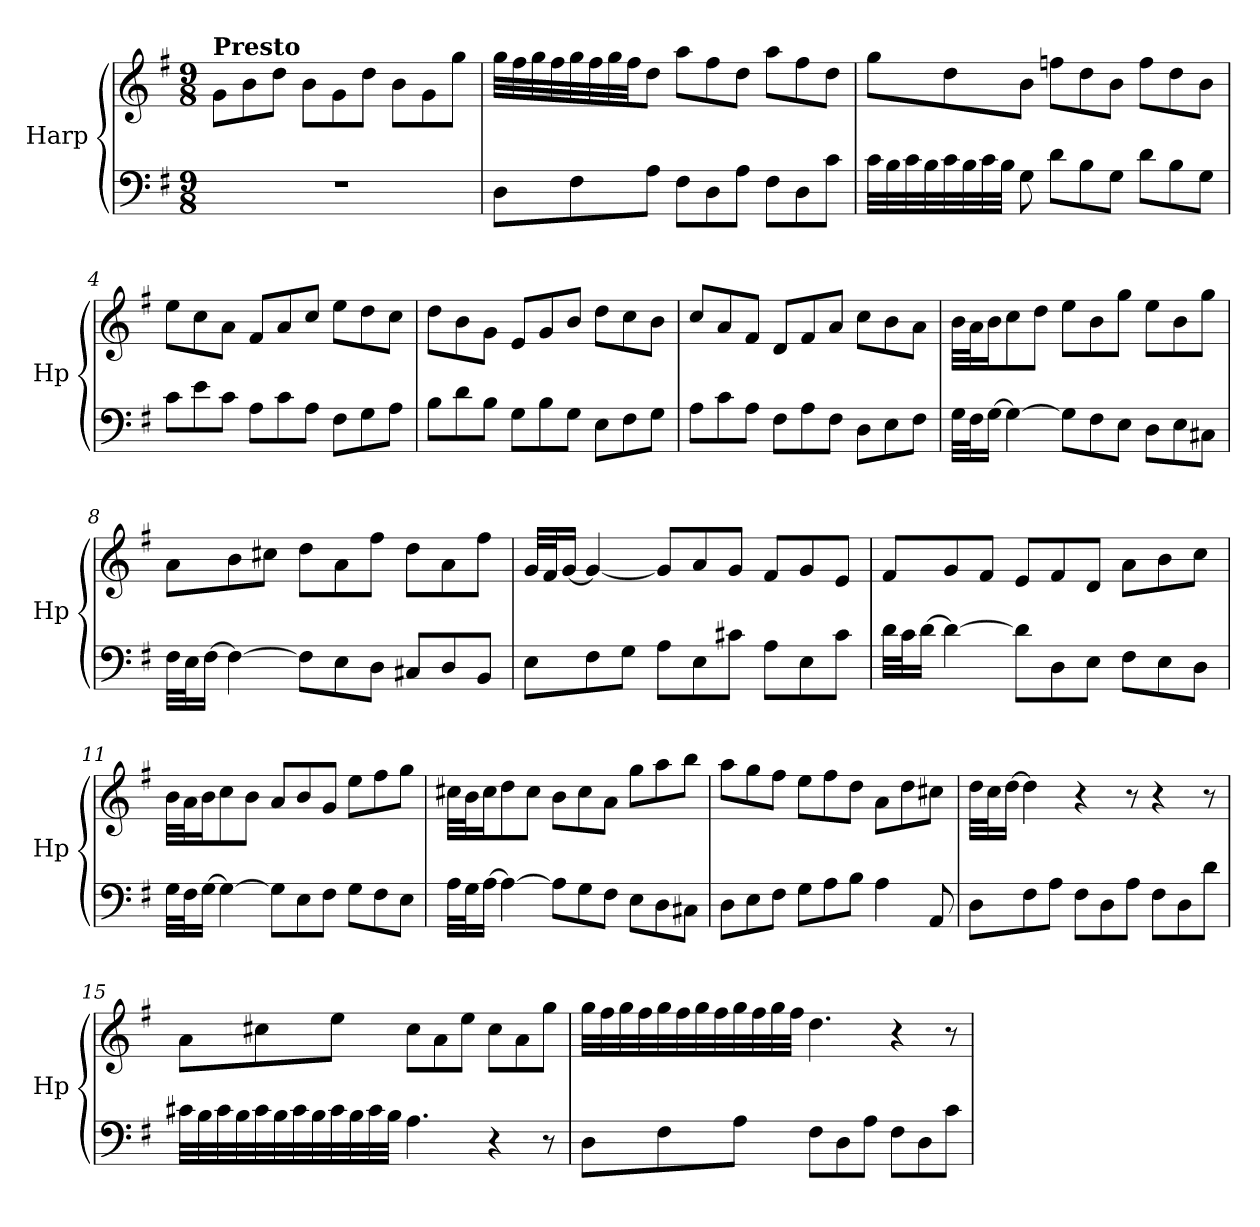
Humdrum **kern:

**kern	**kern
*part1	*part1
*staff2	*staff1
*I"Harp	*
*I'Hp	*
*clefF4	*clefG2
*k[f#]	*k[f#]
*M9/8	*M9/8
=1	=1
!	!LO:TX:a:B:t=Presto
8%9r	8g\L
.	8b\
.	8dd\J
.	8b\L
.	8g\
.	8dd\J
.	8b\L
.	8g\
.	8gg\J
=2	=2
8D\L	32gg\LLL
.	32ff#\
.	32gg\
.	32ff#\
8F#\	32gg\
.	32ff#\
.	32gg\
.	32ff#\JJ
8A\J	8dd\J
8F#\L	8aa\L
8D\	8ff#\
8A\J	8dd\J
8F#\L	8aa\L
8D\	8ff#\
8c\J	8dd\J
=3	=3
32c\LLL	8gg\L
32B\	.
32c\	.
32B\	.
32c\	8dd\
32B\	.
32c\	.
32B\JJJ	.
8G\	8b\J
8d\L	8ffn\L
8B\	8dd\
8G\J	8b\J
8d\L	8ff\L
8B\	8dd\
8G\J	8b\J
=4	=4
8c\L	8ee\L
8e\	8cc\
8c\J	8a\J
8A\L	8f#/L
8c\	8a/
8A\J	8cc/J
8F#\L	8ee\L
8G\	8dd\
8A\J	8cc\J
!!LO:LB:g=z
=5	=5
8B\L	8dd\L
8d\	8b\
8B\J	8g\J
8G\L	8e/L
8B\	8g/
8G\J	8b/J
8E\L	8dd\L
8F#\	8cc\
8G\J	8b\J
=6	=6
8A\L	8cc/L
8c\	8a/
8A\J	8f#/J
8F#\L	8d/L
8A\	8f#/
8F#\J	8a/J
8D\L	8cc\L
8E\	8b\
8F#\J	8a\J
=7	=7
32G\LLL	32b\LLL
32F#\J	32a\J
[16G\JJ	16b\J
4G\_	8cc\
.	8dd\J
8G\L]	8ee\L
8F#\	8b\
8E\J	8gg\J
8D\L	8ee\L
8E\	8b\
8C#X\J	8gg\J
=8	=8
32F#\LLL	8a\L
32E\J	.
[16F#\JJ	.
4F#\_	8b\
.	8cc#X\J
8F#\L]	8dd\L
8E\	8a\
8D\J	8ff#\J
8C#X/L	8dd\L
8D/	8a\
8BB/J	8ff#\J
!!LO:LB:g=z
=9	=9
8E\L	32g/LLL
.	32f#/J
.	[16g/JJ
8F#\	4g/_
8G\J	.
8A\L	8g/L]
8E\	8a/
8c#X\J	8g/J
8A\L	8f#/L
8E\	8g/
8c#\J	8e/J
=10	=10
32d\LLL	8f#/L
32c\J	.
[16d\JJ	.
4d\_	8g/
.	8f#/J
8d\L]	8e/L
8D\	8f#/
8E\J	8d/J
8F#\L	8a\L
8E\	8b\
8D\J	8cc\J
=11	=11
32G\LLL	32b\LLL
32F#\J	32a\J
[16G\JJ	16b\J
4G\_	8cc\
.	8b\J
8G\L]	8a/L
8E\	8b/
8F#\J	8g/J
8G\L	8ee\L
8F#\	8ff#\
8E\J	8gg\J
=12	=12
32A\LLL	32cc#X\LLL
32G\J	32b\J
[16A\JJ	16cc#\J
4A\_	8dd\
.	8cc#\J
8A\L]	8b\L
8G\	8cc#\
8F#\J	8a\J
8E\L	8gg\L
8D\	8aa\
8C#X\J	8bb\J
!!LO:LB:g=z
=13	=13
8D\L	8aa\L
8E\	8gg\
8F#\J	8ff#\J
8G\L	8ee\L
8A\	8ff#\
8B\J	8dd\J
4A\	8a\L
.	8dd\
8AA/	8cc#X\J
=14	=14
8D\L	32dd\LLL
.	32cc\J
.	[16dd\JJ
8F#\	4dd\]
8A\J	.
8F#\L	4r
8D\	.
8A\J	8r
8F#\L	4r
8D\	.
8d\J	8r
=15	=15
32c#X\LLL	8a\L
32B\	.
32c#\	.
32B\	.
32c#\	8cc#X\
32B\	.
32c#\	.
32B\	.
32c#\	8ee\J
32B\	.
32c#\	.
32B\JJJ	.
4.A\	8cc#\L
.	8a\
.	8ee\J
4r	8cc#\L
.	8a\
8r	8gg\J
!!LO:LB:g=z
=16	=16
8D\L	32gg\LLL
.	32ff#\
.	32gg\
.	32ff#\
8F#\	32gg\
.	32ff#\
.	32gg\
.	32ff#\
8A\J	32gg\
.	32ff#\
.	32gg\
.	32ff#\JJJ
8F#\L	4.dd\
8D\	.
8A\J	.
8F#\L	4r
8D\	.
8c\J	8r
=	=
*-	*-
